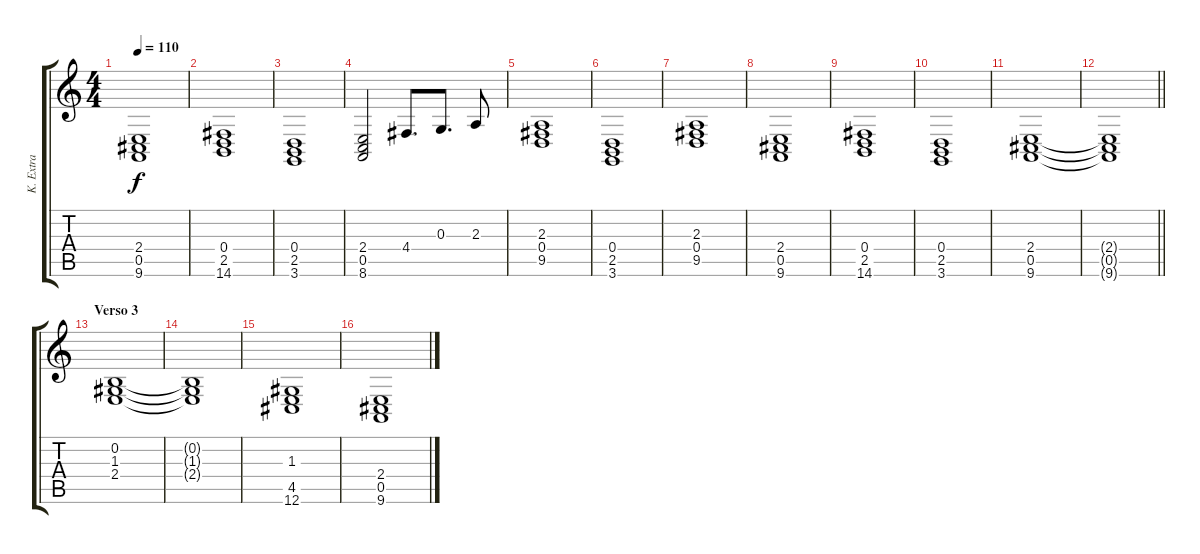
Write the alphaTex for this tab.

\track ("K. Extra" "K. Extra") {instrument stringensemble1}
\staff {score tabs}
\tuning (E4 B3 G3 D3 A2 E2) {hide}
\ts (4 4)
\tempo 110
\clef g2
\ks c
(2.4 0.5 9.6).1{dy f} |
(0.4 2.5 14.6).1 |
(0.4 2.5 3.6).1 |
(2.4 0.5 8.6).2 4.4.8{d} 0.3.8{d} 2.3.8 |
(2.3 0.4 9.5).1 |
(0.4 2.5 3.6).1 |
(2.3 0.4 9.5).1 |
(2.4 0.5 9.6).1 |
(0.4 2.5 14.6).1 |
(0.4 2.5 3.6).1 |
(2.4 0.5 9.6).1 |
\barLineRight lightlight
(2.4{t} 0.5{t} 9.6{t}).1 |
\section ("" "Verso 3")
(0.2 1.3 2.4).1 |
(0.2{t} 1.3{t} 2.4{t}).1 |
(1.3 4.5 12.6).1 |
(2.4 0.5 9.6).1
